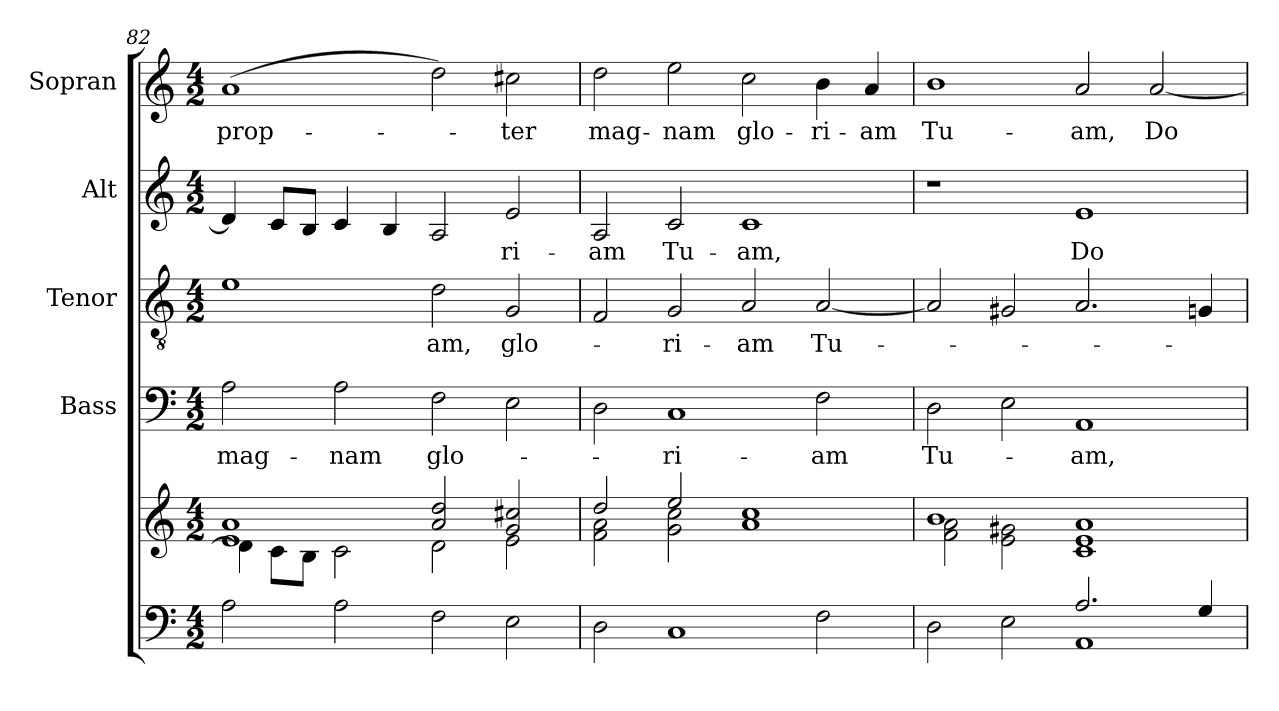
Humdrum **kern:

**kern	**kern	**kern	**text	**kern	**text	**kern	**text	**kern	**text
*part5	*part5	*part4	*part4	*part3	*part3	*part2	*part2	*part1	*part1
*staff6	*staff5	*staff4	*staff4	*staff3	*staff3	*staff2	*staff2	*staff1	*staff1
*	*	*I"Bass	*	*I"Tenor	*	*I"Alt	*	*I"Sopran	*
*	*	*I'B.	*	*I'T.	*	*I'A.	*	*I'S.	*
*clefF4	*clefG2	*clefF4	*	*clefGv2	*	*clefG2	*	*clefG2	*
*k[]	*k[]	*k[]	*	*k[]	*	*k[]	*	*k[]	*
*C:	*C:	*C:	*	*C:	*	*C:	*	*C:	*
*M4/2	*M4/2	*M4/2	*	*M4/2	*	*M4/2	*	*M4/2	*
=82	=82	=82	=82	=82	=82	=82	=82	=82	=82
*	*^	*	*	*	*	*	*	*	*
!	!	!	!	!LO:LY:b	!	!	!	!	!	!LO:LY:b
2A\	1e 1a	4d\]	2A\	mag-	1e	.	4d/]	.	(>1a	prop-
.	.	8c\L	.	.	.	.	8c/L	.	.	.
.	.	8B\J	.	.	.	.	8B/J	.	.	.
!	!	!	!	!LO:LY:b	!	!	!	!	!	!
2A\	.	2c\	2A\	-nam	.	.	4c/	.	.	.
.	.	.	.	.	.	.	4B/	.	.	.
!	!	!	!	!LO:LY:b	!	!LO:LY:b	!	!	!	!
2F\	2a/ 2dd/	2d\	2F\	glo-	2d\	-am,	2A/	.	2dd\)	.
!	!	!	!	!	!	!LO:LY:b	!	!LO:LY:b	!	!LO:LY:b
2E\	2g/ 2cc#X/	2e\	2E\	.	2G/	glo-	2e/	-ri-	2cc#X\	-ter
!!LO:LB:g=z
=83	=83	=83	=83	=83	=83	=83	=83	=83	=83	=83
!	!	!	!	!	!	!	!	!LO:LY:b	!	!LO:LY:b
2D\	2dd/	2f\ 2a\	2D\	.	2F/	.	2A/	-am	2dd\	mag-
!	!	!	!	!LO:LY:b	!	!LO:LY:b	!	!LO:LY:b	!	!LO:LY:b
1C	2ee/	2g\ 2cc\	1C	-ri-	2G/	-ri-	2c/	Tu-	2ee\	-nam
!	!	!	!	!	!	!LO:LY:b	!	!LO:LY:b	!	!LO:LY:b
.	1cc	1a	.	.	2A/	-am	1c	-am,	2cc\	glo-
!	!	!	!	!LO:LY:b	!	!LO:LY:b	!	!	!	!LO:LY:b
2F\	.	.	2F\	-am	[2A/	Tu-	.	.	4b\	-ri-
!	!	!	!	!	!	!	!	!	!	!LO:LY:b
.	.	.	.	.	.	.	.	.	4a/	-am
=84	=84	=84	=84	=84	=84	=84	=84	=84	=84	=84
*^	*	*	*	*	*	*	*	*	*	*
!	!	!	!	!	!LO:LY:b	!	!	!	!	!	!LO:LY:b
2D\	1ryy	1b	2f\ 2a\	2D\	Tu-	2A/]	.	1r	.	1b	Tu-
2E\	.	.	2e\ 2g#X\	2E\	.	2G#X/	.	.	.	.	.
!	!	!	!	!	!LO:LY:b	!	!	!	!LO:LY:b	!	!LO:LY:b
2.A/	1AA	1a	1c 1e	1AA	-am,	2.A/	.	1e	Do-	2a/	-am,
!	!	!	!	!	!	!	!	!	!	!	!LO:LY:b
.	.	.	.	.	.	.	.	.	.	[2a/	Do-
4G/	.	.	.	.	.	4Gn/	.	.	.	.	.
*v	*v	*	*	*	*	*	*	*	*	*	*
*	*v	*v	*	*	*	*	*	*	*	*
=	=	=	=	=	=	=	=	=	=
*-	*-	*-	*-	*-	*-	*-	*-	*-	*-
